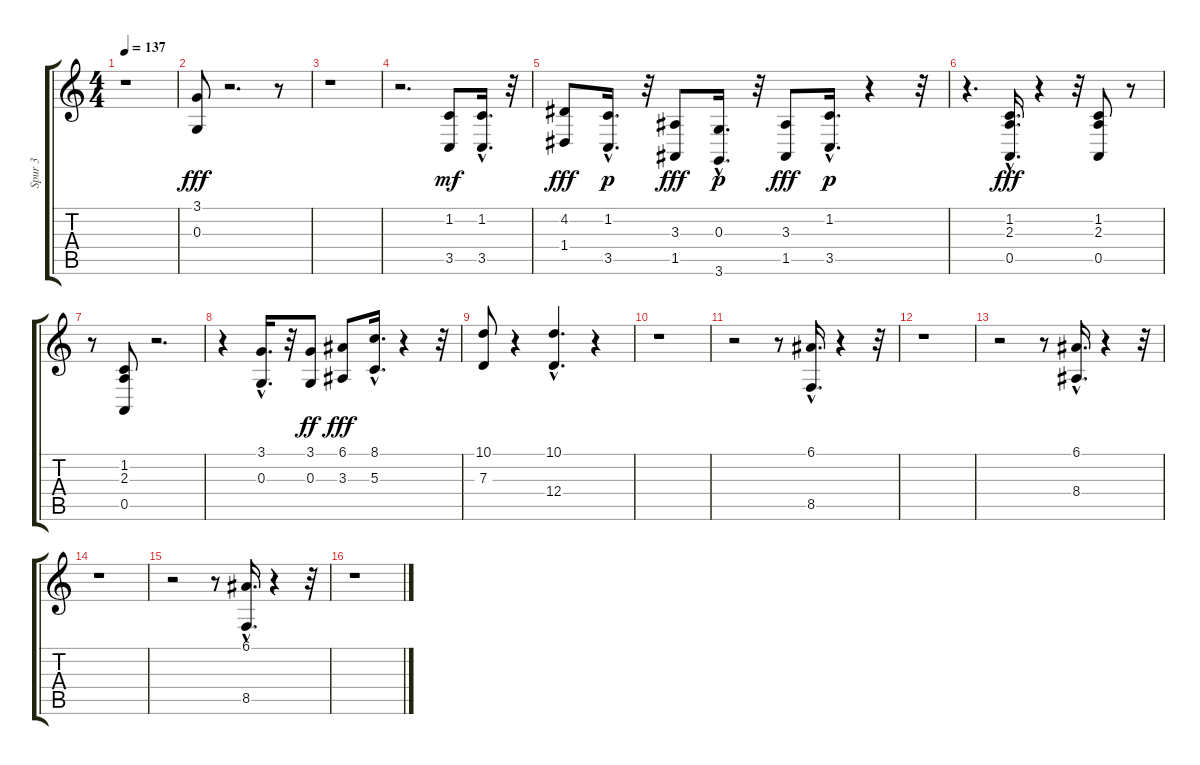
\track ("Spur 3" "Spur 3") {instrument brasssection}
\staff {score tabs}
\tuning (E4 B3 G3 D3 A2 E2) {hide}
\ts (4 4)
\tempo 137
\clef g2
\ks c
r.1{dy p} |
(3.1 0.3).8{dy fff} r.2{d} r.8 |
r.1 |
r.2{d} (1.2 3.5).8{dy mf} (1.2{hac} 3.5{hac}).16{d} r.32 |
(4.2 1.4).8{dy fff} (1.2{hac} 3.5{hac}).16{d dy p} r.32 (3.3 1.5).8{dy fff} (0.3{hac} 3.6{hac}).16{d dy p} r.32 (3.3 1.5).8{dy fff} (1.2{hac} 3.5{hac}).16{d dy p} r.4 r.32 |
r.4{d} (1.2{hac} 2.3{hac} 0.5{hac}).16{d dy fff} r.4 r.32 (1.2 2.3 0.5).8 r.8 |
r.8 (1.2 2.3 0.5).8 r.2{d} |
r.4 (3.1{hac} 0.3{hac}).16{d} r.32 (3.1 0.3).8{dy ff} (6.1 3.3).8{dy fff} (8.1{hac} 5.3{hac}).16{d} r.4 r.32 |
(10.1 7.3).8 r.4 (10.1{hac} 12.4{hac}).4{d} r.4 |
r.1 |
r.2 r.8 (6.1{hac} 8.5{hac}).16{d} r.4 r.32 |
r.1 |
r.2 r.8 (6.1{hac} 8.4{hac}).16{d} r.4 r.32 |
r.1 |
r.2 r.8 (6.1{hac} 8.5{hac}).16{d} r.4 r.32 |
r.1
